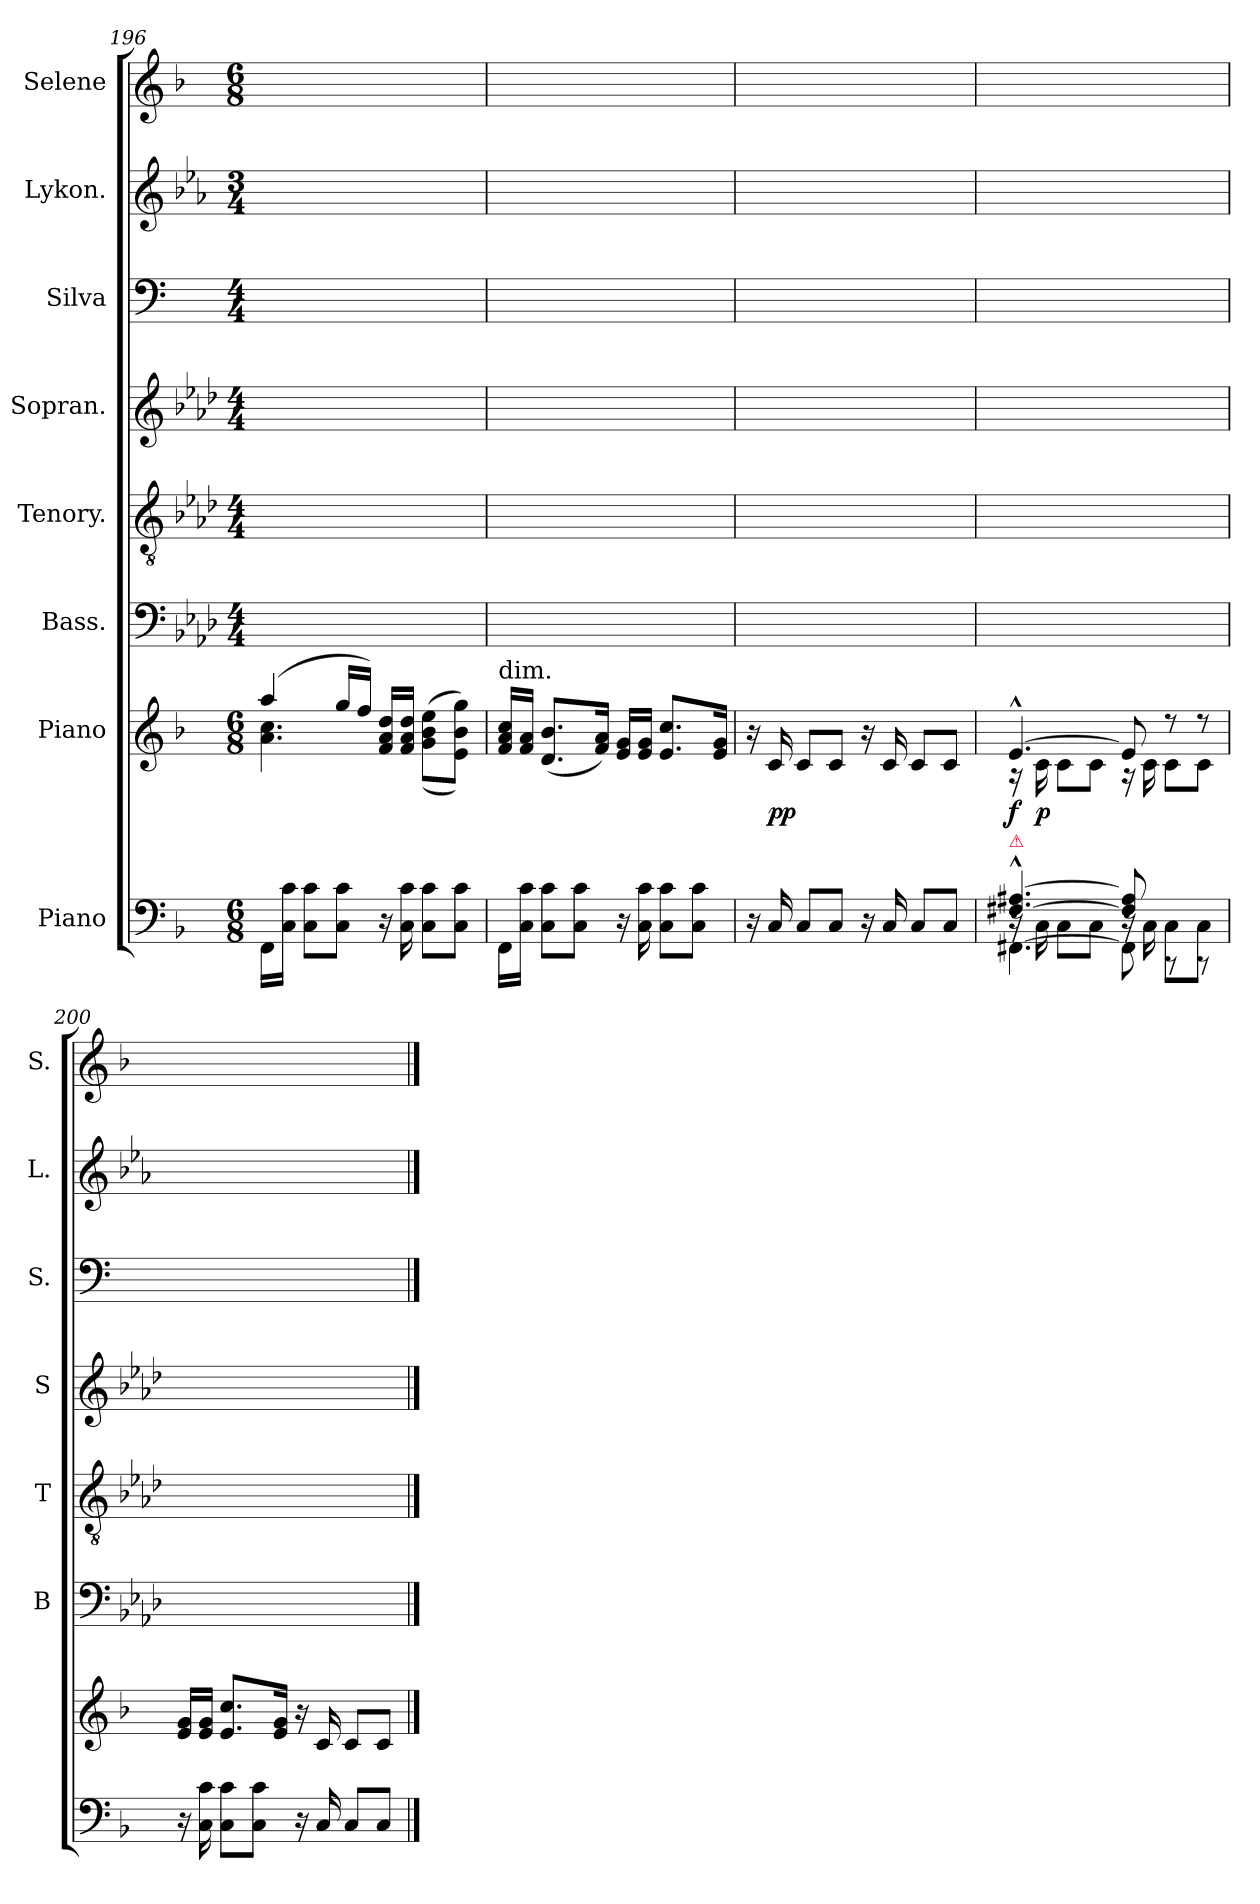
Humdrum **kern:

**kern	**kern	**dynam	**kern	**kern	**kern	**kern	**kern	**kern
*part8	*part7	*part7	*part6	*part5	*part4	*part3	*part2	*part1
*staff8	*staff7	*staff7	*staff6	*staff5	*staff4	*staff3	*staff2	*staff1
*I"Piano	*I"Piano	*	*I"Bass.	*I"Tenory.	*I"Sopran.	*I"Silva	*I"Lykon.	*I"Selene
*	*	*	*I'B	*I'T	*I'S	*I'S.	*I'L.	*I'S.
*clefF4	*clefG2	*	*clefF4	*clefGv2	*clefG2	*clefF4	*clefG2	*clefG2
*k[b-]	*k[b-]	*	*k[b-e-a-d-]	*k[b-e-a-d-]	*k[b-e-a-d-]	*k[]	*k[b-e-a-]	*k[b-]
*M6/8	*M6/8	*	*M4/4	*M4/4	*M4/4	*M4/4	*M3/4	*M6/8
=196	=196	=196	=196	=196	=196	=196	=196	=196
*	*^	*	*	*	*	*	*	*
16FF\LL	(>4aa/	4.a\ 4.cc\	.	2.ryy	2.ryy	2.ryy	2.ryy	2.ryy	2.ryy
16C\ 16c\JJ	.	.	.	.	.	.	.	.	.
8C\ 8c\L	.	.	.	.	.	.	.	.	.
8C\ 8c\J	16gg/LL	.	.	.	.	.	.	.	.
.	16ff/JJ)	.	.	.	.	.	.	.	.
16r	16f/ 16a/ 16dd/LL	4.ryy	.	.	.	.	.	.	.
16C\ 16c\	16f/ 16a/ 16dd/JJ	.	.	.	.	.	.	.	.
8C\ 8c\L	(<(>8g\ 8b-\ 8ee\L	.	.	.	.	.	.	.	.
8C\ 8c\J	8e\ 8b-\ 8gg\J))	.	.	.	.	.	.	.	.
*	*v	*v	*	*	*	*	*	*	*
=197	=197	=197	=197	=197	=197	=197	=197	=197
!	!LO:TX:t=dim.	!	!	!	!	!	!	!
16FF\LL	16f/ 16a/ 16cc/LL	.	2.ryy	2.ryy	2.ryy	2.ryy	2.ryy	2.ryy
16C\ 16c\JJ	16f/ 16a/JJ	.	.	.	.	.	.	.
8C\ 8c\L	(8.d/ 8.b-/L	.	.	.	.	.	.	.
8C\ 8c\J	.	.	.	.	.	.	.	.
.	16f/ 16a/Jk)	.	.	.	.	.	.	.
16r	16e/ 16g/LL	.	.	.	.	.	.	.
16C\ 16c\	16e/ 16g/JJ	.	.	.	.	.	.	.
8C\ 8c\L	8.e/ 8.cc/L	.	.	.	.	.	.	.
8C\ 8c\J	.	.	.	.	.	.	.	.
.	16e/ 16g/Jk	.	.	.	.	.	.	.
=198	=198	=198	=198	=198	=198	=198	=198	=198
16r	16r	.	2.ryy	2.ryy	2.ryy	2.ryy	2.ryy	2.ryy
16C/	16c/	pp	.	.	.	.	.	.
8C/L	8c/L	.	.	.	.	.	.	.
8C/J	8c/J	.	.	.	.	.	.	.
16r	16r	.	.	.	.	.	.	.
16C/	16c/	.	.	.	.	.	.	.
8C/L	8c/L	.	.	.	.	.	.	.
8C/J	8c/J	.	.	.	.	.	.	.
=199	=199	=199	=199	=199	=199	=199	=199	=199
*^	*^	*	*	*	*	*	*	*
*	*^	*	*	*	*	*	*	*	*	*
!LO:TX:a:color=crimson:t=⚠	!	!	!	!	!	!	!	!	!	!	!
[4.F#X^^/ [4.A#X^^/	16r	[4.FF#X\	[4.e^^/	16r	f	2.ryy	2.ryy	2.ryy	2.ryy	2.ryy	2.ryy
.	16C\	.	.	16c\	p	.	.	.	.	.	.
.	8C\L	.	.	8c\L	.	.	.	.	.	.	.
.	8C\J	.	.	8c\J	.	.	.	.	.	.	.
8F#]/ 8A#]/	16r	8FF#\]	8e/]	16r	.	.	.	.	.	.	.
.	16C\	.	.	16c\	.	.	.	.	.	.	.
8rCC	8C\L	4ryy	8r	8c\L	.	.	.	.	.	.	.
8rCC	8C\J	.	8r	8c\J	.	.	.	.	.	.	.
*v	*v	*v	*	*	*	*	*	*	*	*	*
*	*v	*v	*	*	*	*	*	*	*
=200	=200	=200	=200	=200	=200	=200	=200	=200
16r	16e/ 16g/LL	.	2.ryy	2.ryy	2.ryy	2.ryy	2.ryy	2.ryy
16C\ 16c\	16e/ 16g/JJ	.	.	.	.	.	.	.
8C\ 8c\L	8.e/ 8.cc/L	.	.	.	.	.	.	.
8C\ 8c\J	.	.	.	.	.	.	.	.
.	16e/ 16g/Jk	.	.	.	.	.	.	.
16r	16r	.	.	.	.	.	.	.
16C/	16c/	.	.	.	.	.	.	.
8C/L	8c/L	.	.	.	.	.	.	.
8C/J	8c/J	.	.	.	.	.	.	.
==	==	==	==	==	==	==	==	==
*-	*-	*-	*-	*-	*-	*-	*-	*-
